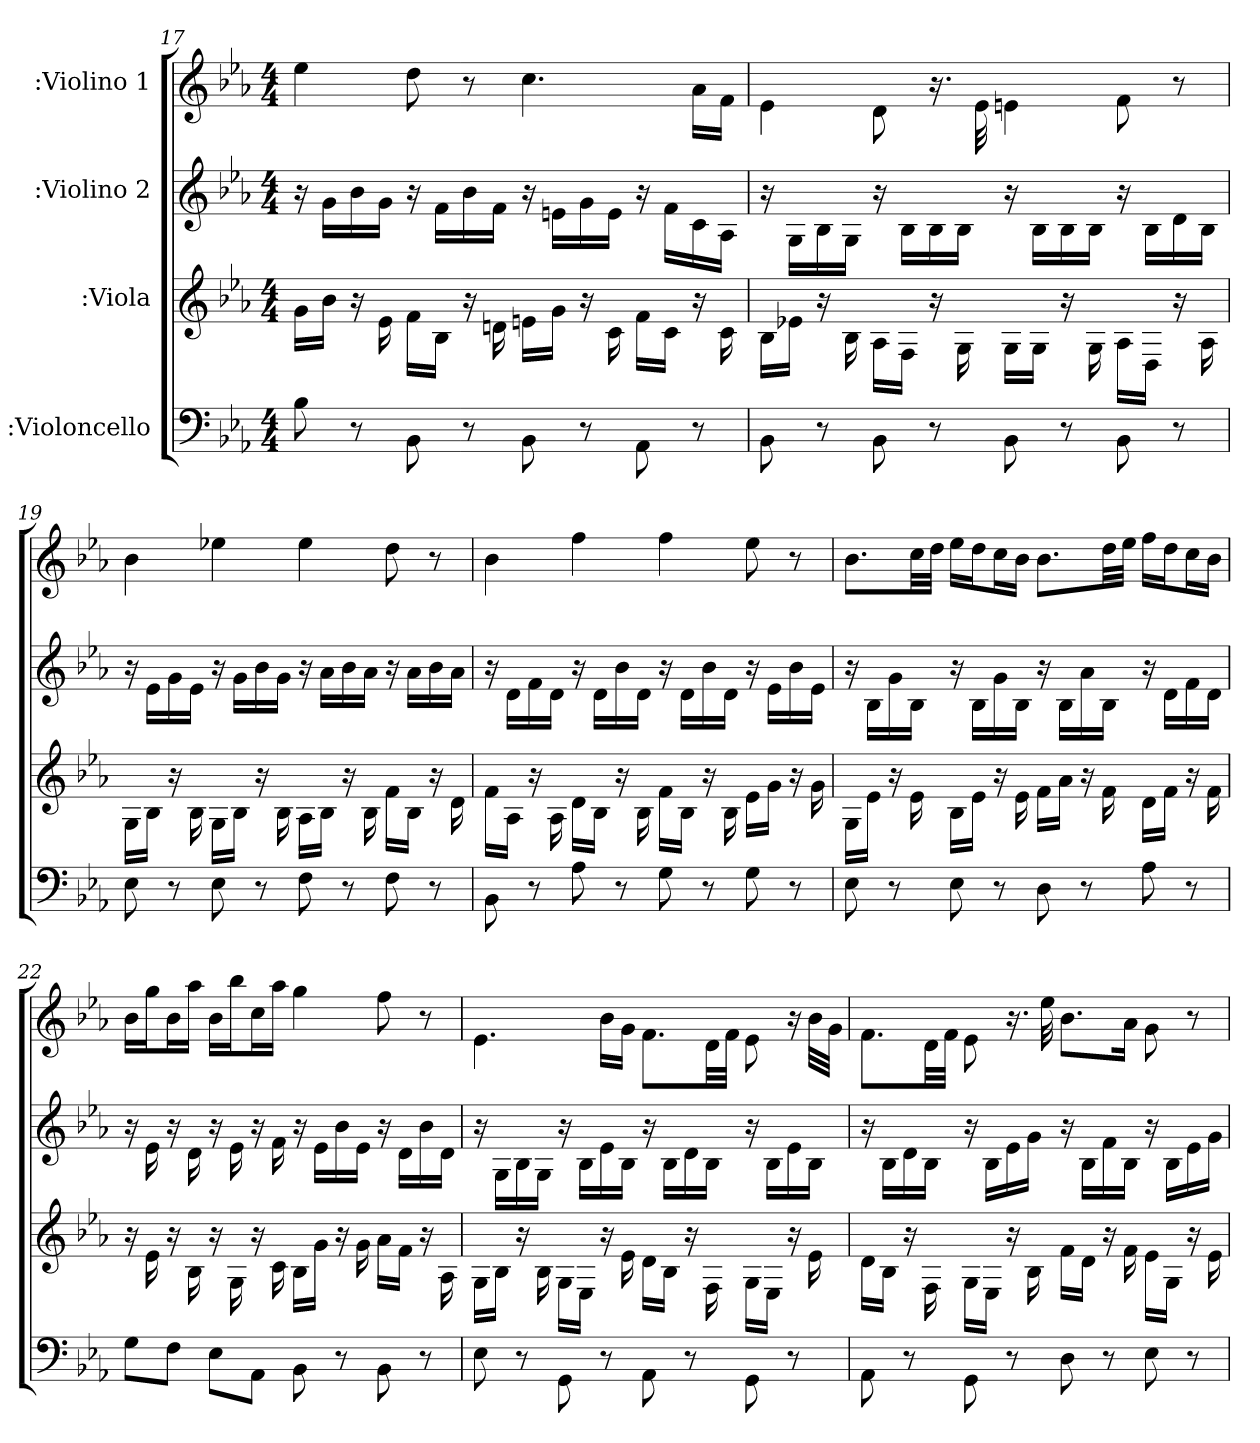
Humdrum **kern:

**kern	**kern	**kern	**kern
*part4	*part3	*part2	*part1
*staff4	*staff3	*staff2	*staff1
*I":Violoncello	*I":Viola	*I":Violino 2	*I":Violino 1
*k[b-e-a-]	*k[b-e-a-]	*k[b-e-a-]	*k[b-e-a-]
*E-:	*E-:	*E-:	*E-:
*M4/4	*M4/4	*M4/4	*M4/4
=17	=17	=17	=17
8B-\	16g\LL	16r	4ee-\
.	16b-\JJ	16g\LL	.
8r	16r	16b-\	.
.	16e-\	16g\JJ	.
8BB-\	16f\LL	16r	8dd\
.	16B-\JJ	16f\LL	.
8r	16r	16b-\	8r
.	16dn\	16f\JJ	.
8BB-\	16en\LL	16r	4.cc\
.	16g\JJ	16en\LL	.
8r	16r	16g\	.
.	16c\	16e\JJ	.
8AA-\	16f\LL	16r	.
.	16c\JJ	16f\LL	.
8r	16r	16c\	16a-\LL
.	16c\	16A-\JJ	16f\JJ
=18	=18	=18	=18
8BB-\	16B-\LL	16r	4e-\
.	16e-X\JJ	16G\LL	.
8r	16r	16B-\	.
.	16B-\	16G\JJ	.
8BB-\	16A-\LL	16r	8d\
.	16F\JJ	16B-\LL	.
8r	16r	16B-\	16.r
.	16G\	16B-\JJ	.
.	.	.	32e-\
8BB-\	16G\LL	16r	4en\
.	16G\JJ	16B-\LL	.
8r	16r	16B-\	.
.	16G\	16B-\JJ	.
8BB-\	16A-\LL	16r	8f\
.	16D\JJ	16B-\LL	.
8r	16r	16d\	8r
.	16A-\	16B-\JJ	.
=19	=19	=19	=19
8E-\	16G\LL	16r	4b-\
.	16B-\JJ	16e-\LL	.
8r	16r	16g\	.
.	16B-\	16e-\JJ	.
8E-\	16G\LL	16r	4ee-X\
.	16B-\JJ	16g\LL	.
8r	16r	16b-\	.
.	16B-\	16g\JJ	.
8F\	16A-\LL	16r	4ee-\
.	16B-\JJ	16a-\LL	.
8r	16r	16b-\	.
.	16B-\	16a-\JJ	.
8F\	16f\LL	16r	8dd\
.	16B-\JJ	16a-\LL	.
8r	16r	16b-\	8r
.	16d\	16a-\JJ	.
=20	=20	=20	=20
8BB-\	16f\LL	16r	4b-\
.	16A-\JJ	16d\LL	.
8r	16r	16f\	.
.	16A-\	16d\JJ	.
8A-\	16d\LL	16r	4ff\
.	16B-\JJ	16d\LL	.
8r	16r	16b-\	.
.	16B-\	16d\JJ	.
8G\	16f\LL	16r	4ff\
.	16B-\JJ	16d\LL	.
8r	16r	16b-\	.
.	16B-\	16d\JJ	.
8G\	16e-\LL	16r	8ee-\
.	16g\JJ	16e-\LL	.
8r	16r	16b-\	8r
.	16g\	16e-\JJ	.
=21	=21	=21	=21
8E-\	16G\LL	16r	8.b-\L
.	16e-\JJ	16B-\LL	.
8r	16r	16g\	.
.	16e-\	16B-\JJ	32cc\LL
.	.	.	32dd\JJJ
8E-\	16B-\LL	16r	16ee-\LL
.	16e-\JJ	16B-\LL	16dd\J
8r	16r	16g\	16cc\L
.	16e-\	16B-\JJ	16b-\JJ
8D\	16f\LL	16r	8.b-\L
.	16a-\JJ	16B-\LL	.
8r	16r	16a-\	.
.	16f\	16B-\JJ	32dd\LL
.	.	.	32ee-\JJJ
8A-\	16d\LL	16r	16ff\LL
.	16f\JJ	16d\LL	16dd\J
8r	16r	16f\	16cc\L
.	16f\	16d\JJ	16b-\JJ
=22	=22	=22	=22
8G\L	16r	16r	16b-\LL
.	16e-\	16e-\	16gg\J
8F\J	16r	16r	16b-\L
.	16B-\	16d\	16aa-\JJ
8E-\L	16r	16r	16b-\LL
.	16G\	16e-\	16bb-\J
8AA-\J	16r	16r	16cc\L
.	16c\	16f\	16aa-\JJ
8BB-\	16B-\LL	16r	4gg\
.	16g\JJ	16e-\LL	.
8r	16r	16b-\	.
.	16g\	16e-\JJ	.
8BB-\	16a-\LL	16r	8ff\
.	16f\JJ	16d\LL	.
8r	16r	16b-\	8r
.	16A-\	16d\JJ	.
=23	=23	=23	=23
8E-\	16G\LL	16r	4.e-\
.	16B-\JJ	16G\LL	.
8r	16r	16B-\	.
.	16B-\	16G\JJ	.
8GG\	16G\LL	16r	.
.	16E-\JJ	16B-\LL	.
8r	16r	16e-\	16b-\LL
.	16e-\	16B-\JJ	16g\JJ
8AA-\	16d\LL	16r	8.f\L
.	16B-\JJ	16B-\LL	.
8r	16r	16d\	.
.	16F\	16B-\JJ	32d\LL
.	.	.	32f\JJJ
8GG\	16G\LL	16r	8e-\
.	16E-\JJ	16B-\LL	.
8r	16r	16e-\	16r
.	16e-\	16B-\JJ	32b-\LLL
.	.	.	32g\JJJ
=24	=24	=24	=24
8AA-\	16d\LL	16r	8.f\L
.	16B-\JJ	16B-\LL	.
8r	16r	16d\	.
.	16F\	16B-\JJ	32d\LL
.	.	.	32f\JJJ
8GG\	16G\LL	16r	8e-\
.	16E-\JJ	16B-\LL	.
8r	16r	16e-\	16.r
.	16B-\	16g\JJ	.
.	.	.	32ee-\
8D\	16f\LL	16r	8.b-\L
.	16d\JJ	16B-\LL	.
8r	16r	16f\	.
.	16f\	16B-\JJ	16a-\Jk
8E-\	16e-\LL	16r	8g\
.	16G\JJ	16B-\LL	.
8r	16r	16e-\	8r
.	16e-\	16g\JJ	.
=	=	=	=
*-	*-	*-	*-
